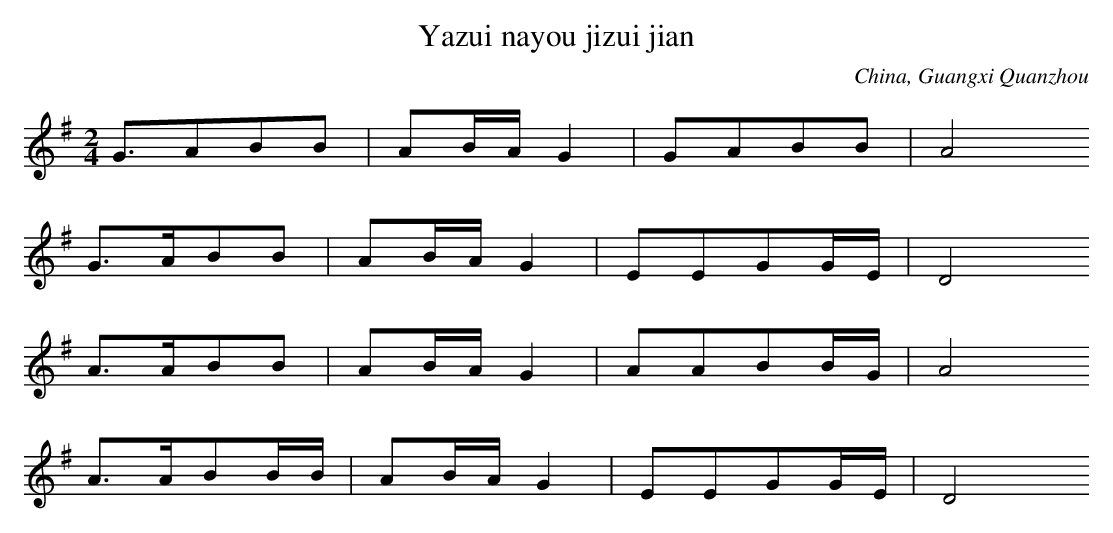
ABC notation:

X:1
T: Yazui nayou jizui jian
O: China, Guangxi Quanzhou
M: 2/4
L: 1/16
K: G
G3A2B2B2 | A2BAG4 | G2A2B2B2 | A8
G3AB2B2 | A2BAG4 | E2E2G2GE | D8
A3AB2B2 | A2BAG4 | A2A2B2BG | A8
A3AB2BB | A2BAG4 | E2E2G2GE | D8
